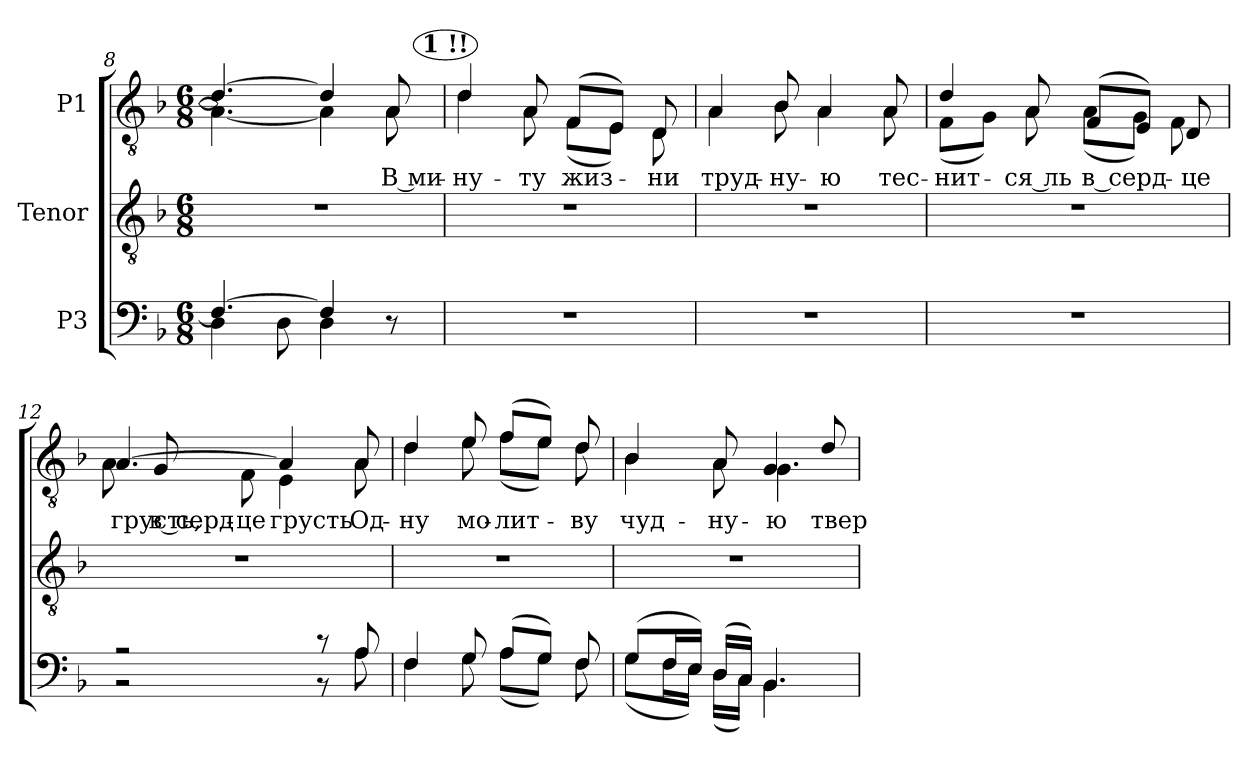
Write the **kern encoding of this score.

**kern	**kern	**kern	**text
*part3	*part2	*part1	*part1
*staff3	*staff2	*staff1	*staff1
*I"P3	*I"Tenor	*I"P1	*
*clefF4	*clefGv2	*clefGv2	*
*	*ITrd7c12	*ITrd7c12	*
*k[b-]	*k[b-]	*k[b-]	*
*d:	*d:	*d:	*
*M6/8	*M6/8	*M6/8	*
=8	=8	=8	=8
*^	*	*	*
!	!	!LO:N:vis=1	!	!
*	*	*	*^	*
4.Fi/_>	4Di\	2.r	4.Di/_>	4.AAi\_<	.
.	8Di\	.	.	.	.
4Fi/]	4Di\	.	4Di/]	4AAi\]	.
!	!	!	!	!	!LO:LY:b:color=#000000
8r	8ryy	.	8AAi/	8AAi\	В ми-
!!LO:LB:g=z	!!
!!LO:REH:place=s1:color=#000000:enc=circle:fs=13.531:t=1	!!
=9	=9	=9	=9	=9	=9
!LO:N:vis=1	!	!LO:N:vis=1	!	!	!
*v	*v	*	*	*	*
*^	*	*	*	*
!	!	!	!	!	!LO:LY:b:color=#000000
*v	*v	*	*	*	*
2.r	2.r	4Di/	4Di\	-ну-
!	!	!	!	!LO:LY:b:color=#000000
.	.	8AAi/	8AAi\	-ту
!	!	!	!	!LO:LY:b:color=#000000
.	.	(8FFi/L	(8FFi\L	жиз-
.	.	8EEi/J)	8EEi\J)	.
!	!	!	!	!LO:LY:b:color=#000000
.	.	8DDi/	8DDi\	-ни
=10	=10	=10	=10	=10
!LO:N:vis=1	!LO:N:vis=1	!	!	!
!	!	!	!	!LO:LY:b:color=#000000
2.r	2.r	4AAi/	4AAi\	труд-
!	!	!	!	!LO:LY:b:color=#000000
.	.	8BB-i/	8BB-i\	-ну-
!	!	!	!	!LO:LY:b:color=#000000
.	.	4AAi/	4AAi\	-ю
!	!	!	!	!LO:LY:b:color=#000000
.	.	8AAi/	8AAi\	тес-
=11	=11	=11	=11	=11
!LO:N:vis=1	!LO:N:vis=1	!	!	!
!	!	!	!	!LO:LY:b:color=#000000
2.r	2.r	4Di/	(8FFi\L	-нит-
.	.	.	8GGi\J)	.
!	!	!	!	!LO:LY:b:color=#000000
.	.	8AAi/	8AAi\	-ся ль
!	!	!	!	!LO:LY:b:color=#000000
.	.	(8FFi/L	(8AAi\L	в серд-
.	.	8EEi/J)	8GGi\J)	.
!	!	!	!	!LO:LY:b:color=#000000
.	.	8DDi/	8FFi\	-це
=12	=12	=12	=12	=12
*^	*	*	*	*
!	!	!LO:N:vis=1	!	!	!
!	!	!	!	!	!LO:LY:b:color=#000000
2r	2r	2.r	[>4.AAi/	8AAi\	грусть,
!	!	!	!	!	!LO:LY:b:color=#000000
.	.	.	.	8GGi/	в серд-
!	!	!	!	!	!LO:LY:b:color=#000000
.	.	.	.	8FFi\	-це
!	!	!	!	!	!LO:LY:b:color=#000000
.	.	.	4AAi/]	4EEi\	грусть
8r	8r	.	.	.	.
!	!	!	!	!	!LO:LY:b:color=#000000
8Ai/	8Ai\	.	8AAi/	8AAi\	Од-
=13	=13	=13	=13	=13	=13
!	!	!LO:N:vis=1	!	!	!
!	!	!	!	!	!LO:LY:b:color=#000000
4Fi/	4Fi\	2.r	4Di/	4Di\	-ну
!	!	!	!	!	!LO:LY:b:color=#000000
8Gi/	8Gi\	.	8Ei/	8Ei\	мо-
!	!	!	!	!	!LO:LY:b:color=#000000
(8Ai/L	(8Ai\L	.	(8Fi/L	(8Fi\L	-лит-
8Gi/J)	8Gi\J)	.	8Ei/J)	8Ei\J)	.
!	!	!	!	!	!LO:LY:b:color=#000000
8Fi/	8Fi\	.	8Di/	8Di\	-ву
!!LO:LB:g=z	!!
=14	=14	=14	=14	=14	=14
!	!	!LO:N:vis=1	!	!	!
!	!	!	!	!	!LO:LY:b:color=#000000
(8Gi/L	(8Gi\L	2.r	4BB-i/	4BB-i\	чуд-
16Fi/L	16Fi\L	.	.	.	.
16Ei/JJ)	16Ei\JJ)	.	.	.	.
!	!	!	!	!	!LO:LY:b:color=#000000
(16Di/LL	(16Di\LL	.	8AAi/	8AAi\	-ну-
16Ci/JJ)	16Ci\JJ)	.	.	.	.
!	!	!	!	!	!LO:LY:b:color=#000000
4.BB-i/	4.BB-i\	.	4GGi/	4.GGi\	-ю
!	!	!	!	!	!LO:LY:a:color=#000000
.	.	.	8Di/	.	твер-
*v	*v	*	*v	*v	*
=	=	=	=
*-	*-	*-	*-
